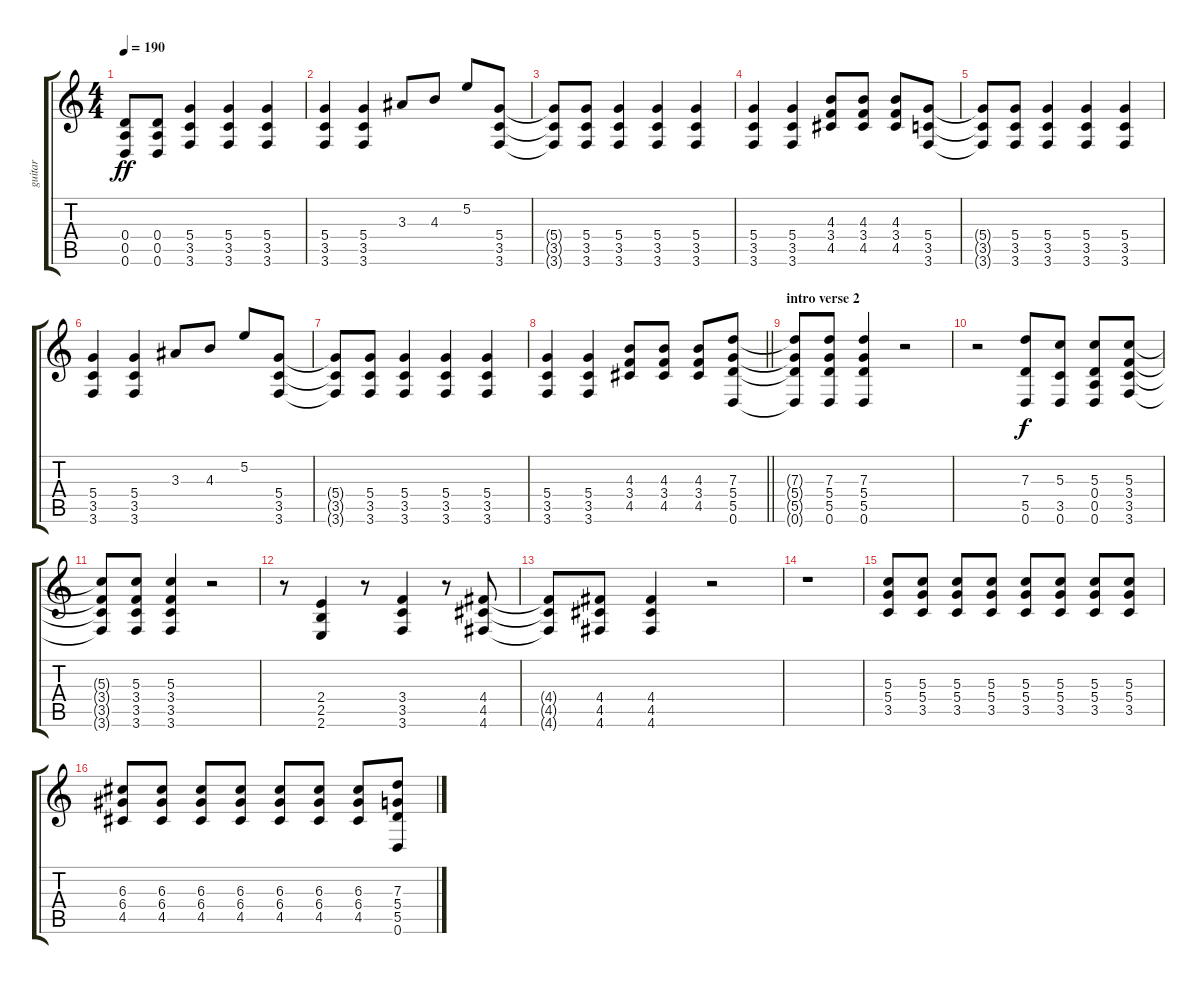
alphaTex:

\track ("guitar" "guitar") {instrument overdrivenguitar}
\staff {score tabs}
\tuning (E4 B3 G3 D3 A2 D2) {hide}
\ts (4 4)
\tempo 190
\clef g2
\ks c
(0.4{t} 0.5{t} 0.6{t}).8{dy ff} (0.4 0.5 0.6).8 (5.4 3.5 3.6).4 (5.4 3.5 3.6).4 (5.4 3.5 3.6).4 |
(5.4 3.5 3.6).4 (5.4 3.5 3.6).4 3.3.8 4.3.8 5.2.8 (5.4 3.5 3.6).8 |
(5.4{t} 3.5{t} 3.6{t}).8 (5.4 3.5 3.6).8 (5.4 3.5 3.6).4 (5.4 3.5 3.6).4 (5.4 3.5 3.6).4 |
(5.4 3.5 3.6).4 (5.4 3.5 3.6).4 (4.3 3.4 4.5).8 (4.3 3.4 4.5).8 (4.3 3.4 4.5).8 (5.4 3.5 3.6).8 |
(5.4{t} 3.5{t} 3.6{t}).8 (5.4 3.5 3.6).8 (5.4 3.5 3.6).4 (5.4 3.5 3.6).4 (5.4 3.5 3.6).4 |
(5.4 3.5 3.6).4 (5.4 3.5 3.6).4 3.3.8 4.3.8 5.2.8 (5.4 3.5 3.6).8 |
(5.4{t} 3.5{t} 3.6{t}).8 (5.4 3.5 3.6).8 (5.4 3.5 3.6).4 (5.4 3.5 3.6).4 (5.4 3.5 3.6).4 |
\barLineRight lightlight
(5.4 3.5 3.6).4 (5.4 3.5 3.6).4 (4.3 3.4 4.5).8 (4.3 3.4 4.5).8 (4.3 3.4 4.5).8 (7.3 5.4 5.5 0.6).8 |
\section ("" "intro verse 2")
(7.3{t} 5.4{t} 5.5{t} 0.6{t}).8 (7.3 5.4 5.5 0.6).8 (7.3 5.4 5.5 0.6).4 r.2 |
r.2 (7.3 5.5 0.6).8{dy f} (5.3 3.5 0.6).8 (5.3 0.4 0.5 0.6).8 (5.3 3.4 3.5 3.6).8 |
(5.3{t} 3.4{t} 3.5{t} 3.6{t}).8 (5.3 3.4 3.5 3.6).8 (5.3 3.4 3.5 3.6).4 r.2 |
r.8 (2.4 2.5 2.6).4 r.8 (3.4 3.5 3.6).4 r.8 (4.4 4.5 4.6).8 |
(4.4{t} 4.5{t} 4.6{t}).8 (4.4 4.5 4.6).8 (4.4 4.5 4.6).4 r.2 |
r.1 |
(5.3 5.4 3.5).8 (5.3 5.4 3.5).8 (5.3 5.4 3.5).8 (5.3 5.4 3.5).8 (5.3 5.4 3.5).8 (5.3 5.4 3.5).8 (5.3 5.4 3.5).8 (5.3 5.4 3.5).8 |
(6.3 6.4 4.5).8 (6.3 6.4 4.5).8 (6.3 6.4 4.5).8 (6.3 6.4 4.5).8 (6.3 6.4 4.5).8 (6.3 6.4 4.5).8 (6.3 6.4 4.5).8 (7.3 5.4 5.5 0.6).8
